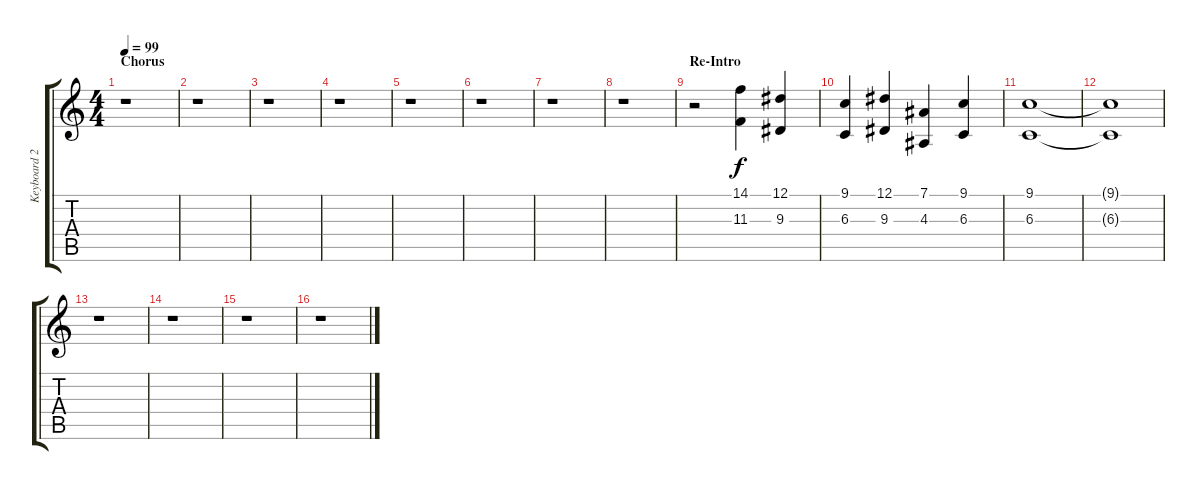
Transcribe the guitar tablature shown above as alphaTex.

\track ("Keyboard 2" "Keyboard 2") {instrument brightacousticpiano}
\staff {score tabs}
\tuning (Eb4 Bb3 Gb3 Db3 Ab2 Eb2) {hide}
\ts (4 4)
\section ("" "Chorus")
\tempo 99
\clef g2
\ks c
r.1{dy f} |
r.1 |
r.1 |
r.1 |
r.1 |
r.1 |
r.1 |
r.1 |
\section ("" "Re-Intro")
r.2{instrument stringensemble1} (14.1 11.3).4 (12.1 9.3).4 |
(9.1 6.3).4 (12.1 9.3).4 (7.1 4.3).4 (9.1 6.3).4 |
(9.1 6.3).1 |
(9.1{t} 6.3{t}).1{volume 0} |
\section ("" "")
r.1 |
r.1 |
r.1 |
r.1
